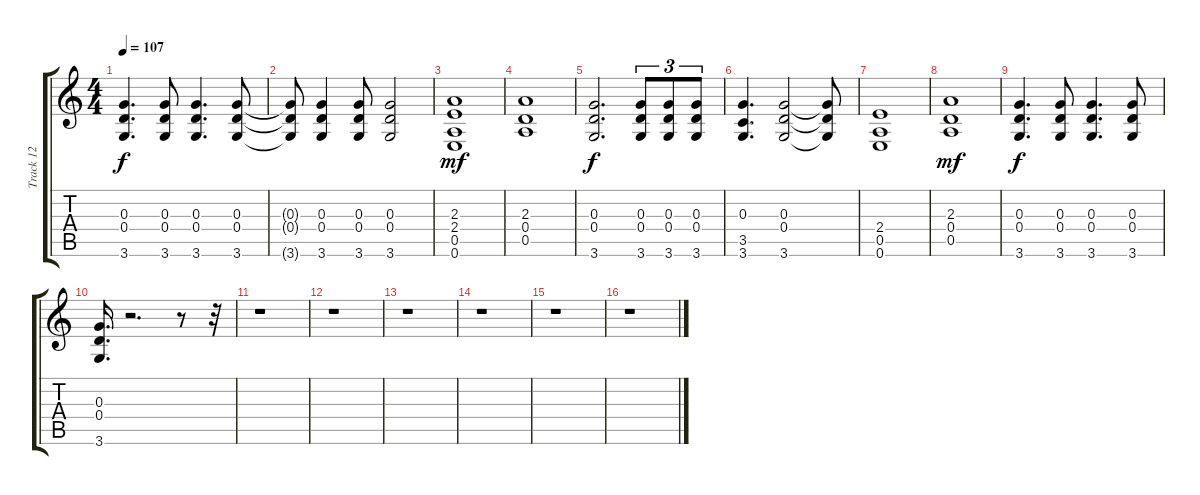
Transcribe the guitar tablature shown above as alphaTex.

\track ("Track 12" "Track 12") {instrument overdrivenguitar}
\staff {score tabs}
\tuning (E4 B3 G3 D3 A2 E2) {hide}
\ts (4 4)
\tempo 107
\clef g2
\ks c
(0.3 0.4 3.6).4{d dy f} (0.3 0.4 3.6).8 (0.3 0.4 3.6).4{d} (0.3 0.4 3.6).8 |
(0.3{t} 0.4{t} 3.6{t}).8 (0.3 0.4 3.6).4 (0.3 0.4 3.6).8 (0.3 0.4 3.6).2 |
(2.3 2.4 0.5 0.6).1{dy mf} |
(2.3 0.4 0.5).1 |
(0.3 0.4 3.6).2{d dy f} (0.3 0.4 3.6).8{tu (3 2)} (0.3 0.4 3.6).8{tu (3 2)} (0.3 0.4 3.6).8{tu (3 2)} |
(0.3 3.5 3.6).4{d} (0.3 0.4 3.6).2 (0.3{t} 0.4{t} 3.6{t}).8 |
(2.4 0.5 0.6).1 |
(2.3 0.4 0.5).1{dy mf} |
(0.3 0.4 3.6).4{d dy f} (0.3 0.4 3.6).8 (0.3 0.4 3.6).4{d} (0.3 0.4 3.6).8 |
(0.3 0.4 3.6).16{d} r.2{d} r.8 r.32 |
r.1 |
r.1 |
r.1 |
r.1 |
r.1 |
r.1
